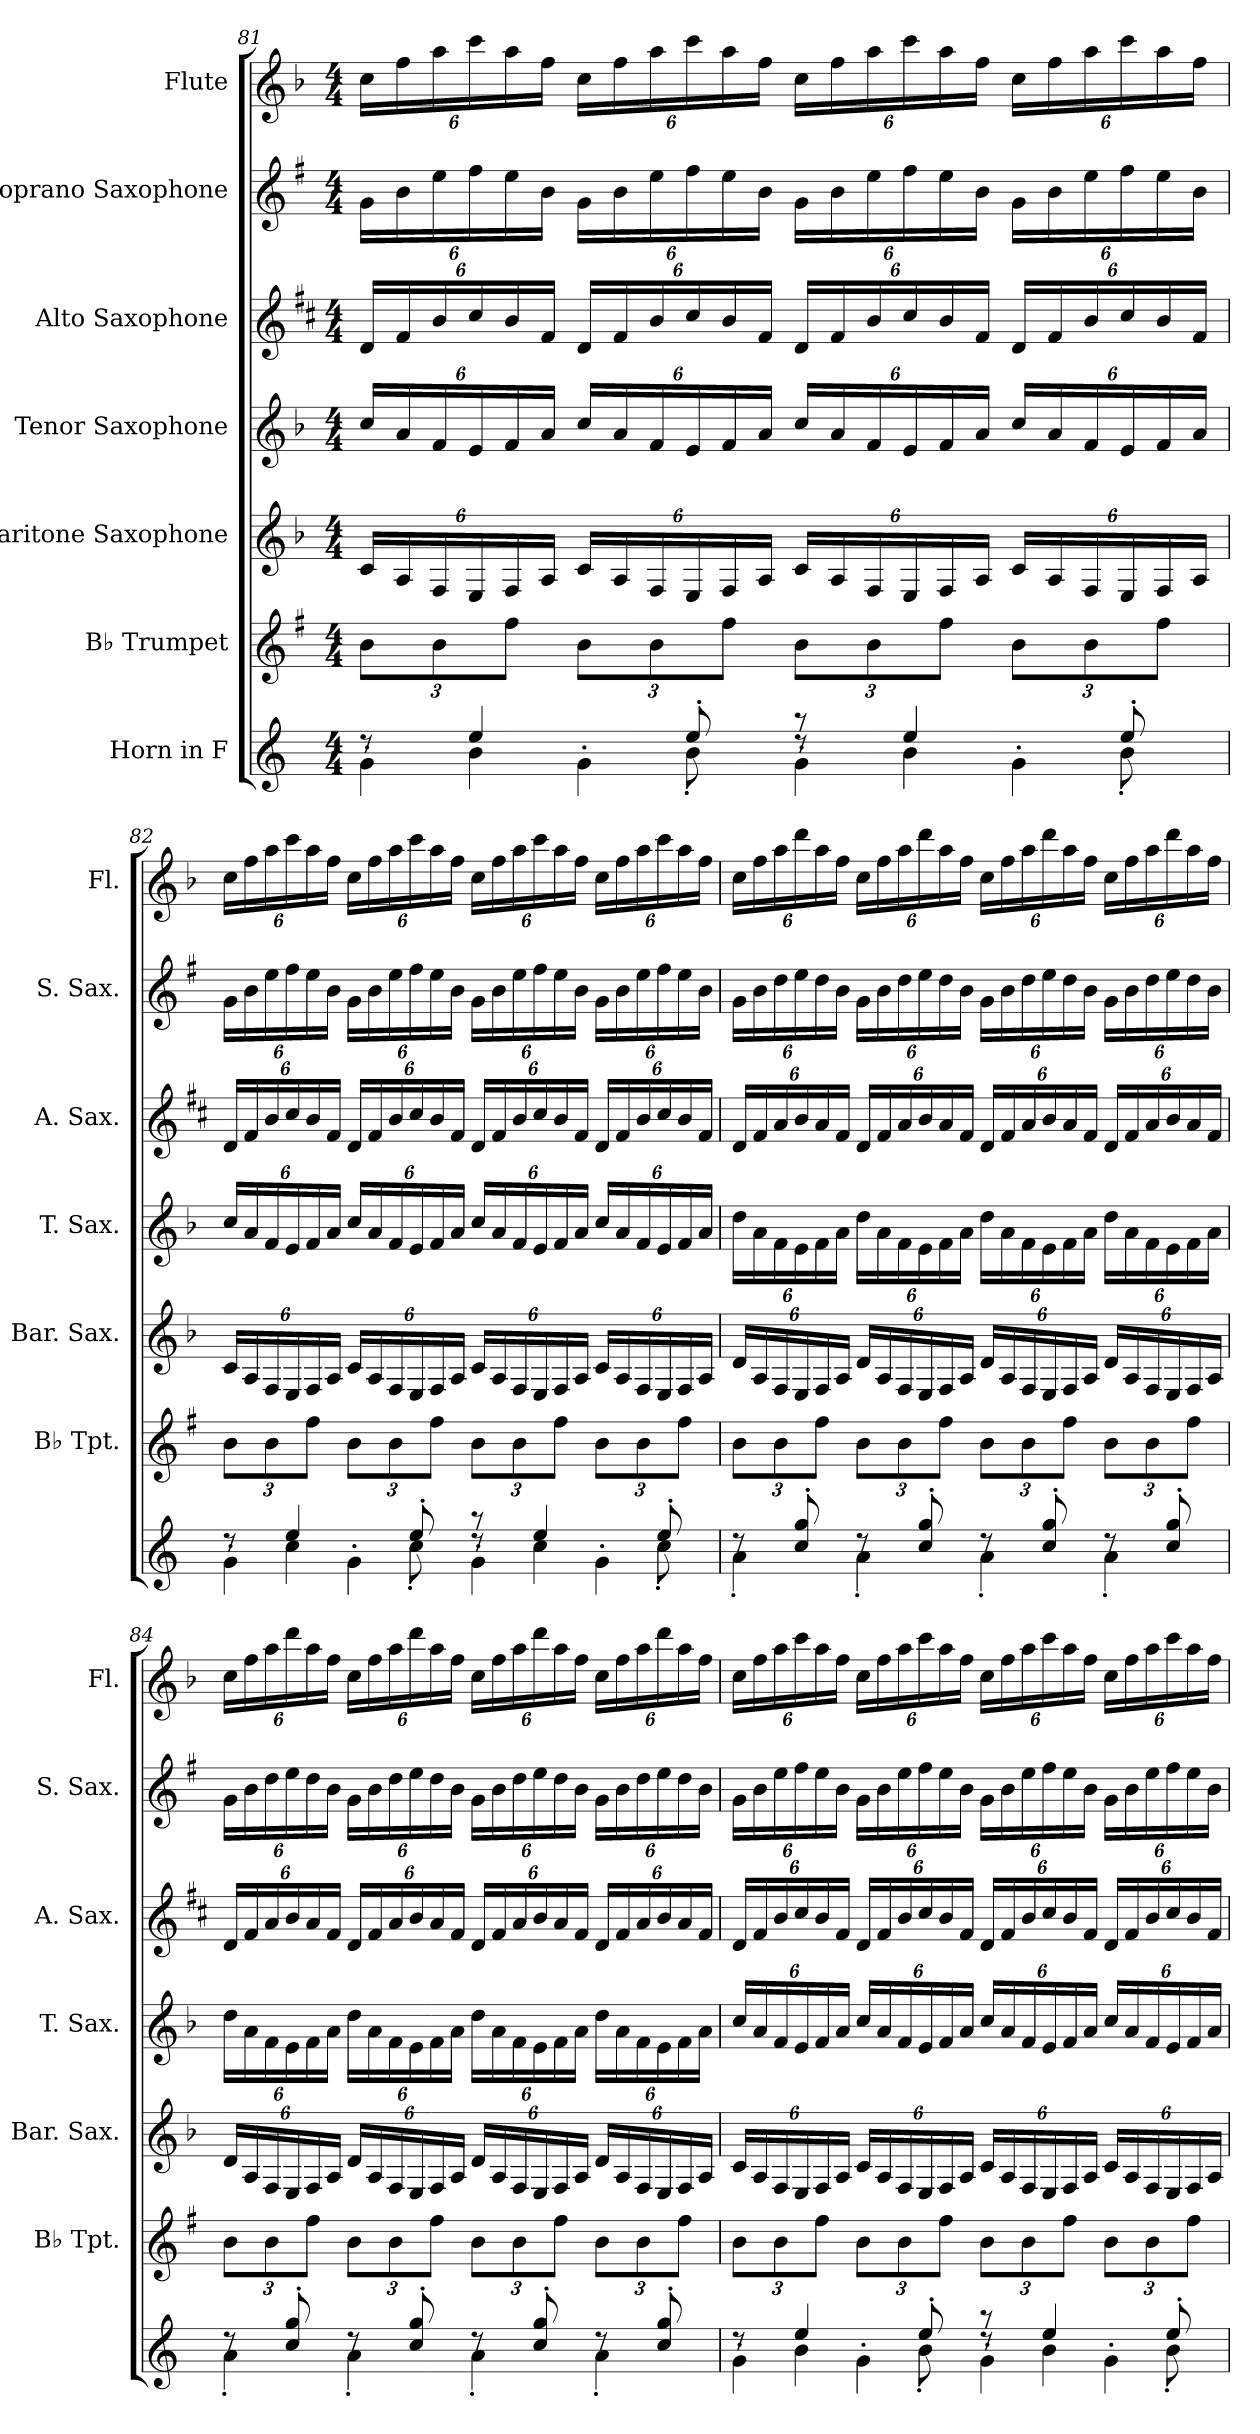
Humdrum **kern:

**kern	**kern	**kern	**kern	**kern	**kern	**kern
*part7	*part6	*part5	*part4	*part3	*part2	*part1
*staff7	*staff6	*staff5	*staff4	*staff3	*staff2	*staff1
*I"Horn in F	*I"B♭ Trumpet	*I"Baritone Saxophone	*I"Tenor Saxophone	*I"Alto Saxophone	*I"Soprano Saxophone	*I"Flute
*	*I'B♭ Tpt.	*I'Bar. Sax.	*I'T. Sax.	*I'A. Sax.	*I'S. Sax.	*I'Fl.
!!LO:PB:g=z
*clefG2	*clefG2	*clefG2	*clefG2	*clefG2	*clefG2	*clefG2
*ITrd4c7	*ITrd1c2	*ITrd12c21	*ITrd8c14	*ITrd5c9	*ITrd1c2	*
*k[b-]	*k[b-]	*k[b-]	*k[b-]	*k[b-]	*k[b-]	*k[b-]
*M4/4	*M4/4	*M4/4	*M4/4	*M4/4	*M4/4	*M4/4
=81	=81	=81	=81	=81	=81	=81
*^	*	*	*	*	*	*
*	*^	*	*	*	*	*	*
*	*	*	*Xbrackettup	*Xbrackettup	*Xbrackettup	*Xbrackettup	*Xbrackettup	*Xbrackettup
8rdd	8ryy	4c'\	12a\L	24C/LL	24c/LL	24F/LL	24f\LL	24cc\LL
.	.	.	.	24AA/	24A/	24A/	24a\	24ff\
.	.	.	12a\	24FF/	24F/	24d/	24dd\	24aa\
4a/	4e\	.	.	24EE/	24E/	24e/	24ee\	24ccc\
.	.	.	12ee\J	24FF/	24F/	24d/	24dd\	24aa\
.	.	.	.	24AA/JJ	24A/JJ	24A/JJ	24a\JJ	24ff\JJ
.	.	4c'\	12a\L	24C/LL	24c/LL	24F/LL	24f\LL	24cc\LL
.	.	.	.	24AA/	24A/	24A/	24a\	24ff\
.	.	.	12a\	24FF/	24F/	24d/	24dd\	24aa\
8a'/	8e'\	.	.	24EE/	24E/	24e/	24ee\	24ccc\
.	.	.	12ee\J	24FF/	24F/	24d/	24dd\	24aa\
.	.	.	.	24AA/JJ	24A/JJ	24A/JJ	24a\JJ	24ff\JJ
8rdd	8raa	4c'\	12a\L	24C/LL	24c/LL	24F/LL	24f\LL	24cc\LL
.	.	.	.	24AA/	24A/	24A/	24a\	24ff\
.	.	.	12a\	24FF/	24F/	24d/	24dd\	24aa\
4a/	4e\	.	.	24EE/	24E/	24e/	24ee\	24ccc\
.	.	.	12ee\J	24FF/	24F/	24d/	24dd\	24aa\
.	.	.	.	24AA/JJ	24A/JJ	24A/JJ	24a\JJ	24ff\JJ
.	.	4c'\	12a\L	24C/LL	24c/LL	24F/LL	24f\LL	24cc\LL
.	.	.	.	24AA/	24A/	24A/	24a\	24ff\
.	.	.	12a\	24FF/	24F/	24d/	24dd\	24aa\
8a'/	8e'\	.	.	24EE/	24E/	24e/	24ee\	24ccc\
.	.	.	12ee\J	24FF/	24F/	24d/	24dd\	24aa\
.	.	.	.	24AA/JJ	24A/JJ	24A/JJ	24a\JJ	24ff\JJ
!!LO:PB:g=z
=82	=82	=82	=82	=82	=82	=82	=82	=82
8rdd	8ryy	4c'\	12a\L	24C/LL	24c/LL	24F/LL	24f\LL	24cc\LL
.	.	.	.	24AA/	24A/	24A/	24a\	24ff\
.	.	.	12a\	24FF/	24F/	24d/	24dd\	24aa\
4a/	4f\	.	.	24EE/	24E/	24e/	24ee\	24ccc\
.	.	.	12ee\J	24FF/	24F/	24d/	24dd\	24aa\
.	.	.	.	24AA/JJ	24A/JJ	24A/JJ	24a\JJ	24ff\JJ
.	.	4c'\	12a\L	24C/LL	24c/LL	24F/LL	24f\LL	24cc\LL
.	.	.	.	24AA/	24A/	24A/	24a\	24ff\
.	.	.	12a\	24FF/	24F/	24d/	24dd\	24aa\
8a'/	8f'\	.	.	24EE/	24E/	24e/	24ee\	24ccc\
.	.	.	12ee\J	24FF/	24F/	24d/	24dd\	24aa\
.	.	.	.	24AA/JJ	24A/JJ	24A/JJ	24a\JJ	24ff\JJ
8rdd	8raa	4c'\	12a\L	24C/LL	24c/LL	24F/LL	24f\LL	24cc\LL
.	.	.	.	24AA/	24A/	24A/	24a\	24ff\
.	.	.	12a\	24FF/	24F/	24d/	24dd\	24aa\
4a/	4f\	.	.	24EE/	24E/	24e/	24ee\	24ccc\
.	.	.	12ee\J	24FF/	24F/	24d/	24dd\	24aa\
.	.	.	.	24AA/JJ	24A/JJ	24A/JJ	24a\JJ	24ff\JJ
.	.	4c'\	12a\L	24C/LL	24c/LL	24F/LL	24f\LL	24cc\LL
.	.	.	.	24AA/	24A/	24A/	24a\	24ff\
.	.	.	12a\	24FF/	24F/	24d/	24dd\	24aa\
8a'/	8f'\	.	.	24EE/	24E/	24e/	24ee\	24ccc\
.	.	.	12ee\J	24FF/	24F/	24d/	24dd\	24aa\
.	.	.	.	24AA/JJ	24A/JJ	24A/JJ	24a\JJ	24ff\JJ
*	*v	*v	*	*	*	*	*	*
!!LO:PB:g=z
=83	=83	=83	=83	=83	=83	=83	=83
8rdd	4d'\	12a\L	24D/LL	24d\LL	24F/LL	24f\LL	24cc\LL
.	.	.	24AA/	24A\	24A/	24a\	24ff\
.	.	12a\	24FF/	24F\	24c/	24cc\	24aa\
8f/' 8cc/'	.	.	24EE/	24E\	24d/	24dd\	24ddd\
.	.	12ee\J	24FF/	24F\	24c/	24cc\	24aa\
.	.	.	24AA/JJ	24A\JJ	24A/JJ	24a\JJ	24ff\JJ
8rdd	4d'\	12a\L	24D/LL	24d\LL	24F/LL	24f\LL	24cc\LL
.	.	.	24AA/	24A\	24A/	24a\	24ff\
.	.	12a\	24FF/	24F\	24c/	24cc\	24aa\
8f/' 8cc/'	.	.	24EE/	24E\	24d/	24dd\	24ddd\
.	.	12ee\J	24FF/	24F\	24c/	24cc\	24aa\
.	.	.	24AA/JJ	24A\JJ	24A/JJ	24a\JJ	24ff\JJ
8rdd	4d'\	12a\L	24D/LL	24d\LL	24F/LL	24f\LL	24cc\LL
.	.	.	24AA/	24A\	24A/	24a\	24ff\
.	.	12a\	24FF/	24F\	24c/	24cc\	24aa\
8f/' 8cc/'	.	.	24EE/	24E\	24d/	24dd\	24ddd\
.	.	12ee\J	24FF/	24F\	24c/	24cc\	24aa\
.	.	.	24AA/JJ	24A\JJ	24A/JJ	24a\JJ	24ff\JJ
8rdd	4d'\	12a\L	24D/LL	24d\LL	24F/LL	24f\LL	24cc\LL
.	.	.	24AA/	24A\	24A/	24a\	24ff\
.	.	12a\	24FF/	24F\	24c/	24cc\	24aa\
8f/' 8cc/'	.	.	24EE/	24E\	24d/	24dd\	24ddd\
.	.	12ee\J	24FF/	24F\	24c/	24cc\	24aa\
.	.	.	24AA/JJ	24A\JJ	24A/JJ	24a\JJ	24ff\JJ
!!LO:PB:g=z
=84	=84	=84	=84	=84	=84	=84	=84
8rdd	4d'\	12a\L	24D/LL	24d\LL	24F/LL	24f\LL	24cc\LL
.	.	.	24AA/	24A\	24A/	24a\	24ff\
.	.	12a\	24FF/	24F\	24c/	24cc\	24aa\
8f/' 8cc/'	.	.	24EE/	24E\	24d/	24dd\	24ddd\
.	.	12ee\J	24FF/	24F\	24c/	24cc\	24aa\
.	.	.	24AA/JJ	24A\JJ	24A/JJ	24a\JJ	24ff\JJ
8rdd	4d'\	12a\L	24D/LL	24d\LL	24F/LL	24f\LL	24cc\LL
.	.	.	24AA/	24A\	24A/	24a\	24ff\
.	.	12a\	24FF/	24F\	24c/	24cc\	24aa\
8f/' 8cc/'	.	.	24EE/	24E\	24d/	24dd\	24ddd\
.	.	12ee\J	24FF/	24F\	24c/	24cc\	24aa\
.	.	.	24AA/JJ	24A\JJ	24A/JJ	24a\JJ	24ff\JJ
8rdd	4d'\	12a\L	24D/LL	24d\LL	24F/LL	24f\LL	24cc\LL
.	.	.	24AA/	24A\	24A/	24a\	24ff\
.	.	12a\	24FF/	24F\	24c/	24cc\	24aa\
8f/' 8cc/'	.	.	24EE/	24E\	24d/	24dd\	24ddd\
.	.	12ee\J	24FF/	24F\	24c/	24cc\	24aa\
.	.	.	24AA/JJ	24A\JJ	24A/JJ	24a\JJ	24ff\JJ
8rdd	4d'\	12a\L	24D/LL	24d\LL	24F/LL	24f\LL	24cc\LL
.	.	.	24AA/	24A\	24A/	24a\	24ff\
.	.	12a\	24FF/	24F\	24c/	24cc\	24aa\
8f/' 8cc/'	.	.	24EE/	24E\	24d/	24dd\	24ddd\
.	.	12ee\J	24FF/	24F\	24c/	24cc\	24aa\
.	.	.	24AA/JJ	24A\JJ	24A/JJ	24a\JJ	24ff\JJ
!!LO:PB:g=z
=85	=85	=85	=85	=85	=85	=85	=85
*	*^	*	*	*	*	*	*
8rdd	8ryy	4c'\	12a\L	24C/LL	24c/LL	24F/LL	24f\LL	24cc\LL
.	.	.	.	24AA/	24A/	24A/	24a\	24ff\
.	.	.	12a\	24FF/	24F/	24d/	24dd\	24aa\
4a/	4e\	.	.	24EE/	24E/	24e/	24ee\	24ccc\
.	.	.	12ee\J	24FF/	24F/	24d/	24dd\	24aa\
.	.	.	.	24AA/JJ	24A/JJ	24A/JJ	24a\JJ	24ff\JJ
.	.	4c'\	12a\L	24C/LL	24c/LL	24F/LL	24f\LL	24cc\LL
.	.	.	.	24AA/	24A/	24A/	24a\	24ff\
.	.	.	12a\	24FF/	24F/	24d/	24dd\	24aa\
8a'/	8e'\	.	.	24EE/	24E/	24e/	24ee\	24ccc\
.	.	.	12ee\J	24FF/	24F/	24d/	24dd\	24aa\
.	.	.	.	24AA/JJ	24A/JJ	24A/JJ	24a\JJ	24ff\JJ
8rdd	8raa	4c'\	12a\L	24C/LL	24c/LL	24F/LL	24f\LL	24cc\LL
.	.	.	.	24AA/	24A/	24A/	24a\	24ff\
.	.	.	12a\	24FF/	24F/	24d/	24dd\	24aa\
4a/	4e\	.	.	24EE/	24E/	24e/	24ee\	24ccc\
.	.	.	12ee\J	24FF/	24F/	24d/	24dd\	24aa\
.	.	.	.	24AA/JJ	24A/JJ	24A/JJ	24a\JJ	24ff\JJ
.	.	4c'\	12a\L	24C/LL	24c/LL	24F/LL	24f\LL	24cc\LL
.	.	.	.	24AA/	24A/	24A/	24a\	24ff\
.	.	.	12a\	24FF/	24F/	24d/	24dd\	24aa\
8a'/	8e'\	.	.	24EE/	24E/	24e/	24ee\	24ccc\
.	.	.	12ee\J	24FF/	24F/	24d/	24dd\	24aa\
.	.	.	.	24AA/JJ	24A/JJ	24A/JJ	24a\JJ	24ff\JJ
*v	*v	*v	*	*	*	*	*	*
=	=	=	=	=	=	=
*-	*-	*-	*-	*-	*-	*-
